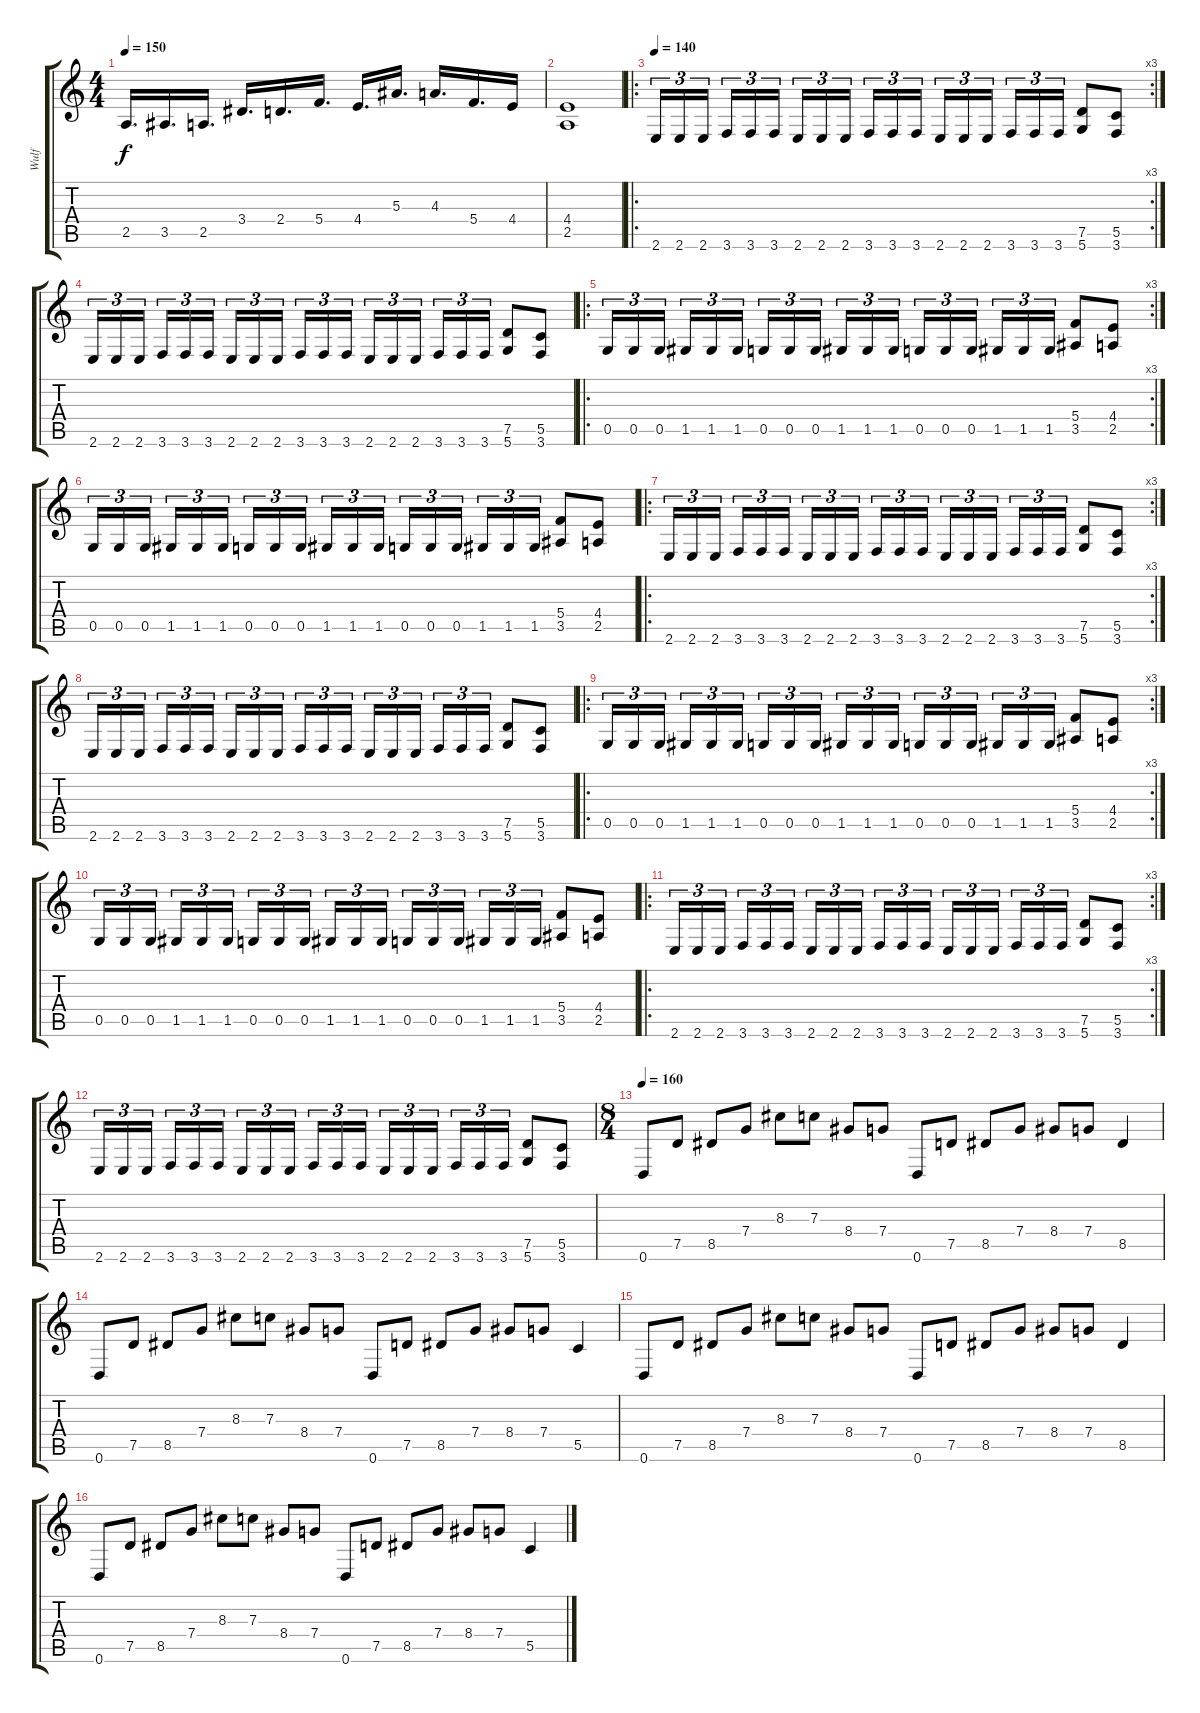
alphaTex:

\track ("Wulf" "Wulf") {instrument distortionguitar}
\staff {score tabs}
\tuning (D4 A3 F3 C3 G2 D2) {hide}
\ts (4 4)
\tempo 150
\clef g2
\ks c
2.5.16{d dy f} 3.5.16{d} 2.5.16{d} 3.4.16{d} 2.4.16{d} 5.4.16{d} 4.4.16{d} 5.3.16{d} 4.3.16{d} 5.4.16{d} 4.4.16 |
(4.4 2.5).1 |
\ro
\rc 3
\tempo 140
2.6.16{tu (3 2)} 2.6.16{tu (3 2)} 2.6.16{tu (3 2) beam splitsecondary} 3.6.16{tu (3 2)} 3.6.16{tu (3 2)} 3.6.16{tu (3 2)} 2.6.16{tu (3 2)} 2.6.16{tu (3 2)} 2.6.16{tu (3 2) beam splitsecondary} 3.6.16{tu (3 2)} 3.6.16{tu (3 2)} 3.6.16{tu (3 2)} 2.6.16{tu (3 2)} 2.6.16{tu (3 2)} 2.6.16{tu (3 2) beam splitsecondary} 3.6.16{tu (3 2)} 3.6.16{tu (3 2)} 3.6.16{tu (3 2)} (7.5 5.6).8 (5.5 3.6).8 |
2.6.16{tu (3 2)} 2.6.16{tu (3 2)} 2.6.16{tu (3 2) beam splitsecondary} 3.6.16{tu (3 2)} 3.6.16{tu (3 2)} 3.6.16{tu (3 2)} 2.6.16{tu (3 2)} 2.6.16{tu (3 2)} 2.6.16{tu (3 2) beam splitsecondary} 3.6.16{tu (3 2)} 3.6.16{tu (3 2)} 3.6.16{tu (3 2)} 2.6.16{tu (3 2)} 2.6.16{tu (3 2)} 2.6.16{tu (3 2) beam splitsecondary} 3.6.16{tu (3 2)} 3.6.16{tu (3 2)} 3.6.16{tu (3 2)} (7.5 5.6).8 (5.5 3.6).8 |
\ro
\rc 3
0.5.16{tu (3 2)} 0.5.16{tu (3 2)} 0.5.16{tu (3 2) beam splitsecondary} 1.5.16{tu (3 2)} 1.5.16{tu (3 2)} 1.5.16{tu (3 2)} 0.5.16{tu (3 2)} 0.5.16{tu (3 2)} 0.5.16{tu (3 2) beam splitsecondary} 1.5.16{tu (3 2)} 1.5.16{tu (3 2)} 1.5.16{tu (3 2)} 0.5.16{tu (3 2)} 0.5.16{tu (3 2)} 0.5.16{tu (3 2) beam splitsecondary} 1.5.16{tu (3 2)} 1.5.16{tu (3 2)} 1.5.16{tu (3 2)} (5.4 3.5).8 (4.4 2.5).8 |
0.5.16{tu (3 2)} 0.5.16{tu (3 2)} 0.5.16{tu (3 2) beam splitsecondary} 1.5.16{tu (3 2)} 1.5.16{tu (3 2)} 1.5.16{tu (3 2)} 0.5.16{tu (3 2)} 0.5.16{tu (3 2)} 0.5.16{tu (3 2) beam splitsecondary} 1.5.16{tu (3 2)} 1.5.16{tu (3 2)} 1.5.16{tu (3 2)} 0.5.16{tu (3 2)} 0.5.16{tu (3 2)} 0.5.16{tu (3 2) beam splitsecondary} 1.5.16{tu (3 2)} 1.5.16{tu (3 2)} 1.5.16{tu (3 2)} (5.4 3.5).8 (4.4 2.5).8 |
\ro
\rc 3
2.6.16{tu (3 2)} 2.6.16{tu (3 2)} 2.6.16{tu (3 2) beam splitsecondary} 3.6.16{tu (3 2)} 3.6.16{tu (3 2)} 3.6.16{tu (3 2)} 2.6.16{tu (3 2)} 2.6.16{tu (3 2)} 2.6.16{tu (3 2) beam splitsecondary} 3.6.16{tu (3 2)} 3.6.16{tu (3 2)} 3.6.16{tu (3 2)} 2.6.16{tu (3 2)} 2.6.16{tu (3 2)} 2.6.16{tu (3 2) beam splitsecondary} 3.6.16{tu (3 2)} 3.6.16{tu (3 2)} 3.6.16{tu (3 2)} (7.5 5.6).8 (5.5 3.6).8 |
2.6.16{tu (3 2)} 2.6.16{tu (3 2)} 2.6.16{tu (3 2) beam splitsecondary} 3.6.16{tu (3 2)} 3.6.16{tu (3 2)} 3.6.16{tu (3 2)} 2.6.16{tu (3 2)} 2.6.16{tu (3 2)} 2.6.16{tu (3 2) beam splitsecondary} 3.6.16{tu (3 2)} 3.6.16{tu (3 2)} 3.6.16{tu (3 2)} 2.6.16{tu (3 2)} 2.6.16{tu (3 2)} 2.6.16{tu (3 2) beam splitsecondary} 3.6.16{tu (3 2)} 3.6.16{tu (3 2)} 3.6.16{tu (3 2)} (7.5 5.6).8 (5.5 3.6).8 |
\ro
\rc 3
0.5.16{tu (3 2)} 0.5.16{tu (3 2)} 0.5.16{tu (3 2) beam splitsecondary} 1.5.16{tu (3 2)} 1.5.16{tu (3 2)} 1.5.16{tu (3 2)} 0.5.16{tu (3 2)} 0.5.16{tu (3 2)} 0.5.16{tu (3 2) beam splitsecondary} 1.5.16{tu (3 2)} 1.5.16{tu (3 2)} 1.5.16{tu (3 2)} 0.5.16{tu (3 2)} 0.5.16{tu (3 2)} 0.5.16{tu (3 2) beam splitsecondary} 1.5.16{tu (3 2)} 1.5.16{tu (3 2)} 1.5.16{tu (3 2)} (5.4 3.5).8 (4.4 2.5).8 |
0.5.16{tu (3 2)} 0.5.16{tu (3 2)} 0.5.16{tu (3 2) beam splitsecondary} 1.5.16{tu (3 2)} 1.5.16{tu (3 2)} 1.5.16{tu (3 2)} 0.5.16{tu (3 2)} 0.5.16{tu (3 2)} 0.5.16{tu (3 2) beam splitsecondary} 1.5.16{tu (3 2)} 1.5.16{tu (3 2)} 1.5.16{tu (3 2)} 0.5.16{tu (3 2)} 0.5.16{tu (3 2)} 0.5.16{tu (3 2) beam splitsecondary} 1.5.16{tu (3 2)} 1.5.16{tu (3 2)} 1.5.16{tu (3 2)} (5.4 3.5).8 (4.4 2.5).8 |
\ro
\rc 3
2.6.16{tu (3 2)} 2.6.16{tu (3 2)} 2.6.16{tu (3 2) beam splitsecondary} 3.6.16{tu (3 2)} 3.6.16{tu (3 2)} 3.6.16{tu (3 2)} 2.6.16{tu (3 2)} 2.6.16{tu (3 2)} 2.6.16{tu (3 2) beam splitsecondary} 3.6.16{tu (3 2)} 3.6.16{tu (3 2)} 3.6.16{tu (3 2)} 2.6.16{tu (3 2)} 2.6.16{tu (3 2)} 2.6.16{tu (3 2) beam splitsecondary} 3.6.16{tu (3 2)} 3.6.16{tu (3 2)} 3.6.16{tu (3 2)} (7.5 5.6).8 (5.5 3.6).8 |
2.6.16{tu (3 2)} 2.6.16{tu (3 2)} 2.6.16{tu (3 2) beam splitsecondary} 3.6.16{tu (3 2)} 3.6.16{tu (3 2)} 3.6.16{tu (3 2)} 2.6.16{tu (3 2)} 2.6.16{tu (3 2)} 2.6.16{tu (3 2) beam splitsecondary} 3.6.16{tu (3 2)} 3.6.16{tu (3 2)} 3.6.16{tu (3 2)} 2.6.16{tu (3 2)} 2.6.16{tu (3 2)} 2.6.16{tu (3 2) beam splitsecondary} 3.6.16{tu (3 2)} 3.6.16{tu (3 2)} 3.6.16{tu (3 2)} (7.5 5.6).8 (5.5 3.6).8 |
\ts (8 4)
\tempo 160
0.6.8 7.5.8 8.5.8 7.4.8 8.3.8 7.3.8 8.4.8 7.4.8 0.6.8 7.5.8 8.5.8 7.4.8 8.4.8 7.4.8 8.5.4 |
0.6.8 7.5.8 8.5.8 7.4.8 8.3.8 7.3.8 8.4.8 7.4.8 0.6.8 7.5.8 8.5.8 7.4.8 8.4.8 7.4.8 5.5.4 |
0.6.8 7.5.8 8.5.8 7.4.8 8.3.8 7.3.8 8.4.8 7.4.8 0.6.8 7.5.8 8.5.8 7.4.8 8.4.8 7.4.8 8.5.4 |
0.6.8 7.5.8 8.5.8 7.4.8 8.3.8 7.3.8 8.4.8 7.4.8 0.6.8 7.5.8 8.5.8 7.4.8 8.4.8 7.4.8 5.5.4
